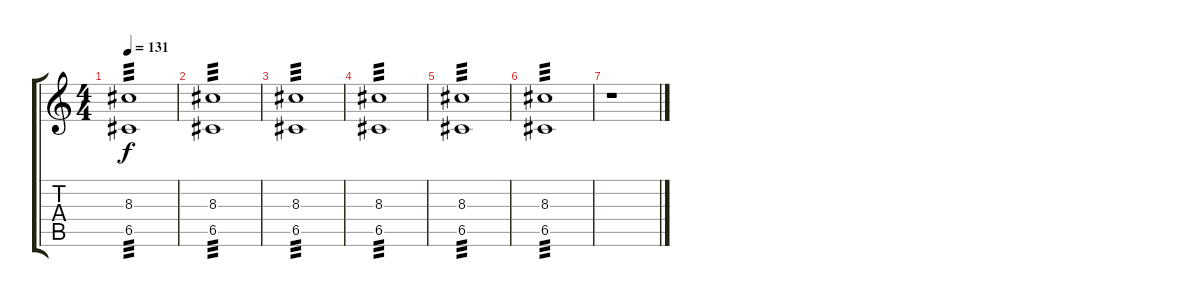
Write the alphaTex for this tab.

\track "" {instrument distortionguitar}
\staff {score tabs}
\tuning (D4 A3 F3 C3 G2 C2) {hide}
\ts (4 4)
\tempo 131
\clef g2
\ks c
(8.3 6.5).1{tp 3 dy f} |
(8.3 6.5).1{tp 3} |
(8.3 6.5).1{tp 3} |
(8.3 6.5).1{tp 3} |
(8.3 6.5).1{tp 3} |
(8.3 6.5).1{tp 3} |
r.1
